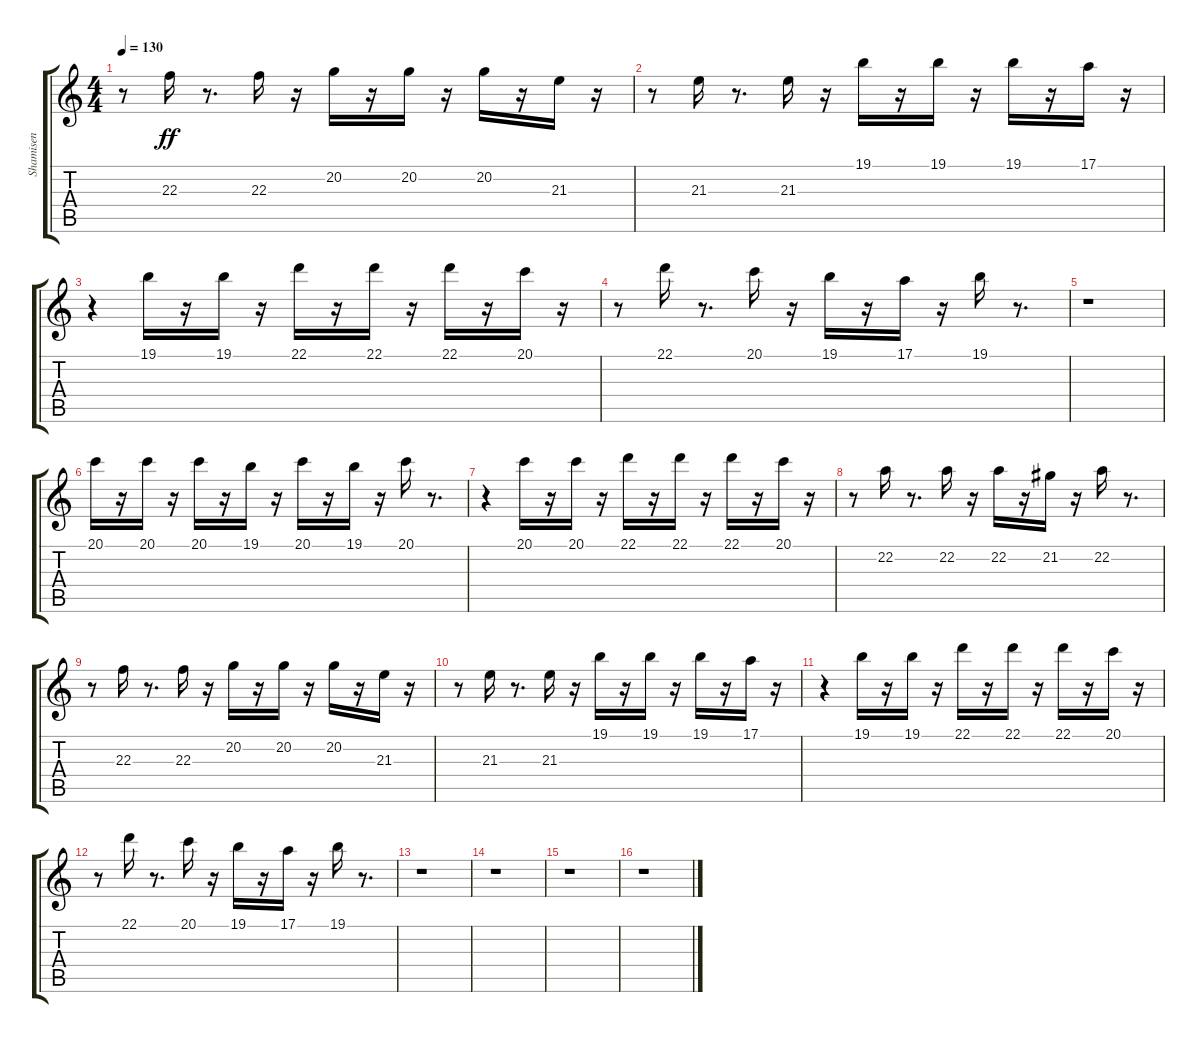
\track ("Shamisen" "Shamisen") {instrument shamisen}
\staff {score tabs}
\tuning (E4 B3 G3 D3 A2 E2) {hide}
\ts (4 4)
\tempo 130
\clef g2
\ks c
r.8{dy ff} 22.3.16 r.8{d} 22.3.16 r.16 20.2.16 r.16 20.2.16 r.16 20.2.16 r.16 21.3.16 r.16 |
r.8 21.3.16 r.8{d} 21.3.16 r.16 19.1.16 r.16 19.1.16 r.16 19.1.16 r.16 17.1.16 r.16 |
r.4 19.1.16 r.16 19.1.16 r.16 22.1.16 r.16 22.1.16 r.16 22.1.16 r.16 20.1.16 r.16 |
r.8 22.1.16 r.8{d} 20.1.16 r.16 19.1.16 r.16 17.1.16 r.16 19.1.16 r.8{d} |
r.1 |
20.1.16 r.16 20.1.16 r.16 20.1.16 r.16 19.1.16 r.16 20.1.16 r.16 19.1.16 r.16 20.1.16 r.8{d} |
r.4 20.1.16 r.16 20.1.16 r.16 22.1.16 r.16 22.1.16 r.16 22.1.16 r.16 20.1.16 r.16 |
r.8 22.2.16 r.8{d} 22.2.16 r.16 22.2.16 r.16 21.2.16 r.16 22.2.16 r.8{d} |
r.8 22.3.16 r.8{d} 22.3.16 r.16 20.2.16 r.16 20.2.16 r.16 20.2.16 r.16 21.3.16 r.16 |
r.8 21.3.16 r.8{d} 21.3.16 r.16 19.1.16 r.16 19.1.16 r.16 19.1.16 r.16 17.1.16 r.16 |
r.4 19.1.16 r.16 19.1.16 r.16 22.1.16 r.16 22.1.16 r.16 22.1.16 r.16 20.1.16 r.16 |
r.8 22.1.16 r.8{d} 20.1.16 r.16 19.1.16 r.16 17.1.16 r.16 19.1.16 r.8{d} |
r.1 |
r.1 |
r.1 |
r.1
